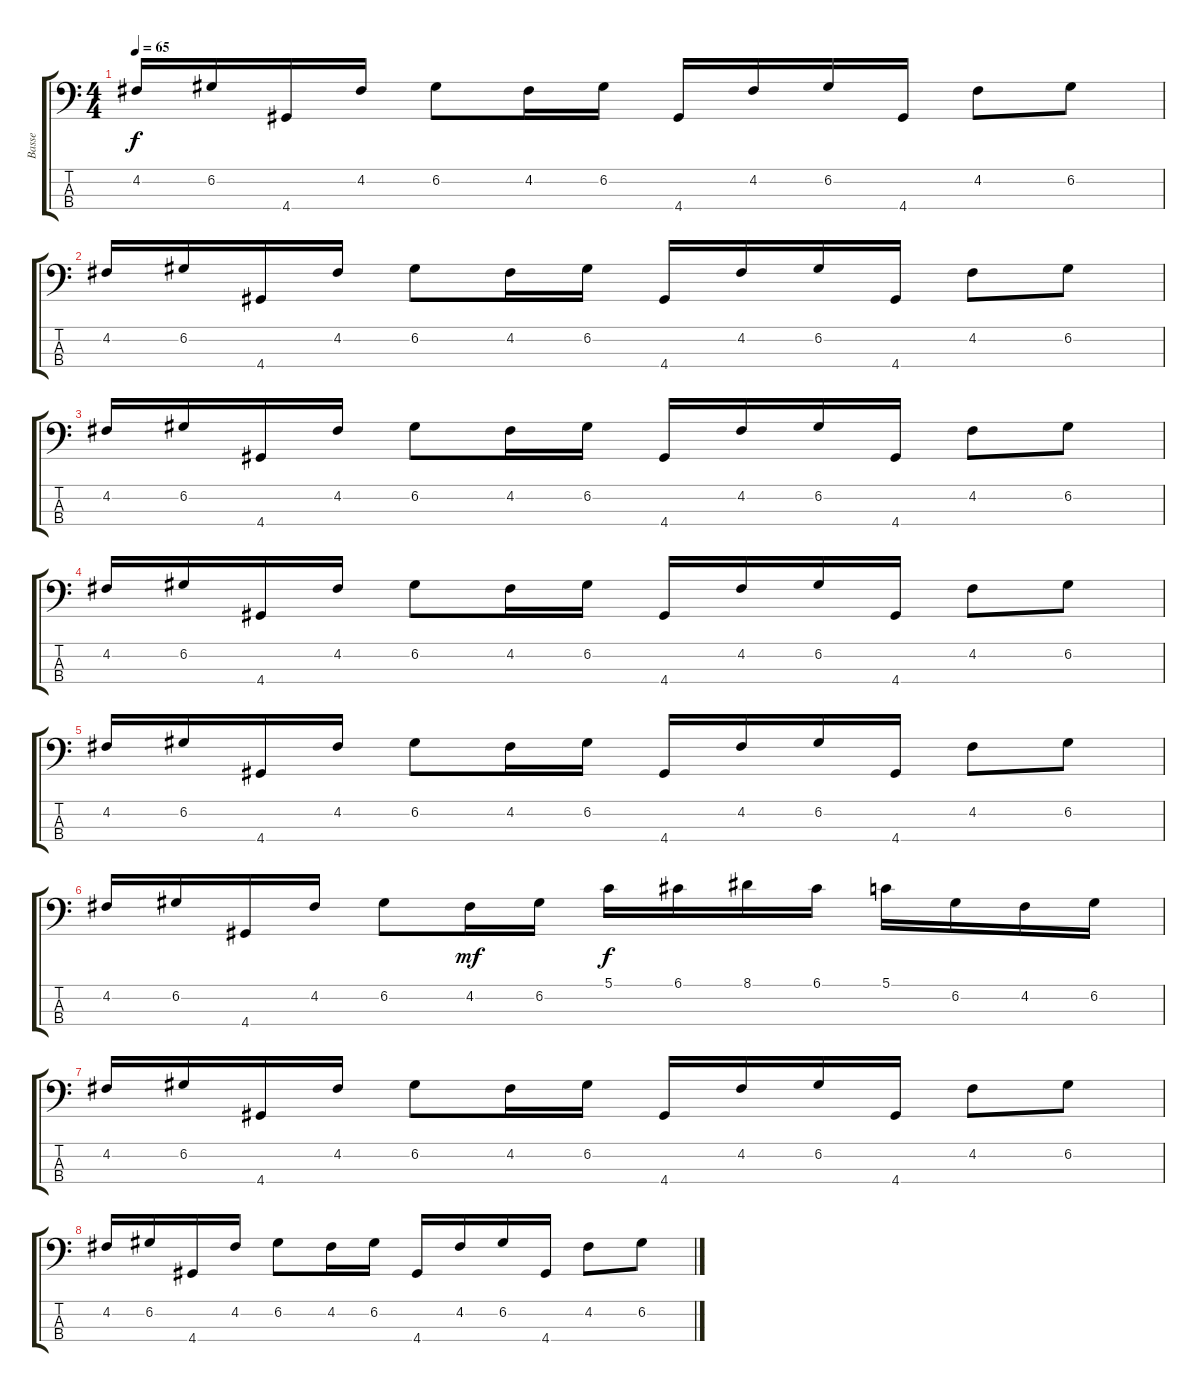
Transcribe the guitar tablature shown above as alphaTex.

\track ("Basse" "Basse") {instrument electricbassfinger}
\staff {score tabs}
\tuning (G2 D2 A1 E1) {hide}
\ts (4 4)
\tempo 65
\clef f4
\ks c
4.2.16{dy f} 6.2.16 4.4.16 4.2.16 6.2.8 4.2.16 6.2.16 4.4.16 4.2.16 6.2.16 4.4.16 4.2.8 6.2.8 |
4.2.16 6.2.16 4.4.16 4.2.16 6.2.8 4.2.16 6.2.16 4.4.16 4.2.16 6.2.16 4.4.16 4.2.8 6.2.8 |
4.2.16 6.2.16 4.4.16 4.2.16 6.2.8 4.2.16 6.2.16 4.4.16 4.2.16 6.2.16 4.4.16 4.2.8 6.2.8 |
4.2.16 6.2.16 4.4.16 4.2.16 6.2.8 4.2.16 6.2.16 4.4.16 4.2.16 6.2.16 4.4.16 4.2.8 6.2.8 |
4.2.16 6.2.16 4.4.16 4.2.16 6.2.8 4.2.16 6.2.16 4.4.16 4.2.16 6.2.16 4.4.16 4.2.8 6.2.8 |
4.2.16 6.2.16 4.4.16 4.2.16 6.2.8 4.2.16{dy mf} 6.2.16 5.1.16{dy f} 6.1.16 8.1.16 6.1.16 5.1.16 6.2.16 4.2.16 6.2.16 |
4.2.16 6.2.16 4.4.16 4.2.16 6.2.8 4.2.16 6.2.16 4.4.16 4.2.16 6.2.16 4.4.16 4.2.8 6.2.8 |
4.2.16 6.2.16 4.4.16 4.2.16 6.2.8 4.2.16 6.2.16 4.4.16 4.2.16 6.2.16 4.4.16 4.2.8 6.2.8
